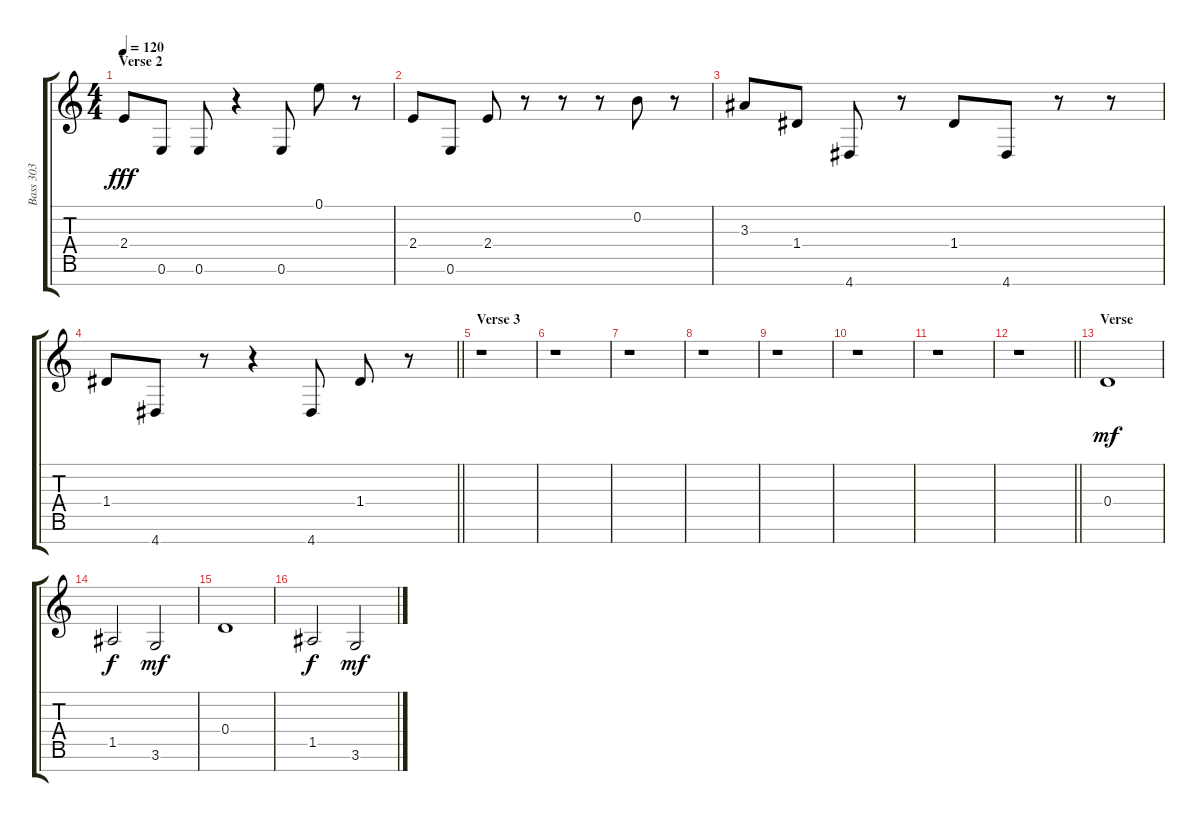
\track ("Bass 303" "Bass 303") {instrument synthbass1}
\staff {score tabs}
\tuning (E4 B3 G3 D3 A2 E2 B1) {hide}
\ts (4 4)
\section ("" "Verse 2")
\tempo 120
\clef g2
\ks c
2.4.8{dy fff} 0.6.8 0.6.8 r.4 0.6.8 0.1.8 r.8 |
2.4.8 0.6.8 2.4.8 r.8 r.8 r.8 0.2.8 r.8 |
3.3.8 1.4.8 4.7.8 r.8 1.4.8 4.7.8 r.8 r.8 |
\barLineRight lightlight
1.4.8 4.7.8 r.8 r.4 4.7.8 1.4.8 r.8 |
\section ("" "Verse 3")
r.1 |
r.1 |
r.1 |
r.1 |
r.1 |
r.1 |
r.1 |
\barLineRight lightlight
r.1 |
\section ("" "Verse")
0.4.1{dy mf} |
1.5.2{dy f} 3.6.2{dy mf} |
0.4.1 |
1.5.2{dy f} 3.6.2{dy mf}
